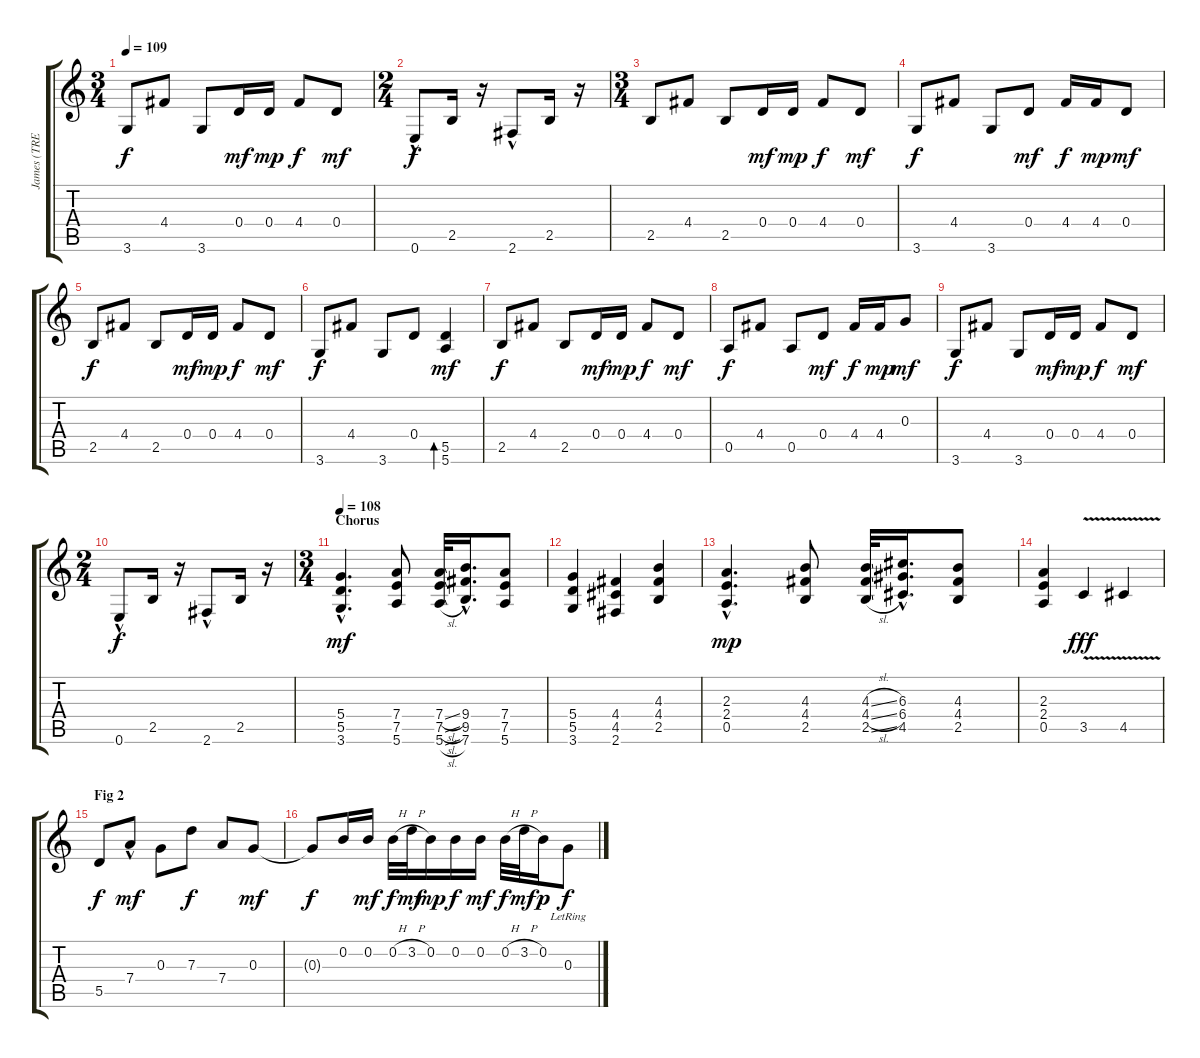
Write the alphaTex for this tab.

\track ("James (TREBBLE)" "James (TRE") {instrument electricguitarclean}
\staff {score tabs}
\tuning (E4 B3 G3 D3 A2 E2) {hide}
\ts (3 4)
\tempo 109
\clef g2
\ks c
3.6.8{dy f} 4.4.8 3.6.8 0.4.16{dy mf} 0.4.16{dy mp} 4.4.8{dy f} 0.4.8{dy mf} |
\ts (2 4)
0.6{hac}.8{dy f} 2.5.16 r.16 2.6{hac}.8 2.5.16 r.16 |
\ts (3 4)
2.5.8 4.4.8 2.5.8 0.4.16{dy mf} 0.4.16{dy mp} 4.4.8{dy f} 0.4.8{dy mf} |
3.6.8{dy f} 4.4.8 3.6.8 0.4.8{dy mf} 4.4.16{dy f} 4.4.16{dy mp} 0.4.8{dy mf} |
2.5.8{dy f} 4.4.8 2.5.8 0.4.16{dy mf} 0.4.16{dy mp} 4.4.8{dy f} 0.4.8{dy mf} |
3.6.8{dy f} 4.4.8 3.6.8 0.4.8 (5.5 5.6).4{bd 240 dy mf} |
2.5.8{dy f} 4.4.8 2.5.8 0.4.16{dy mf} 0.4.16{dy mp} 4.4.8{dy f} 0.4.8{dy mf} |
0.5.8{dy f} 4.4.8 0.5.8 0.4.8{dy mf} 4.4.16{dy f} 4.4.16{dy mp} 0.3.8{dy mf} |
3.6.8{dy f} 4.4.8 3.6.8 0.4.16{dy mf} 0.4.16{dy mp} 4.4.8{dy f} 0.4.8{dy mf} |
\ts (2 4)
0.6{hac}.8{dy f} 2.5.16 r.16 2.6{hac}.8 2.5.16 r.16 |
\ts (3 4)
\section ("" "Chorus")
\tempo 108
(5.4{hac} 5.5{hac} 3.6{hac}).4{d dy mf instrument overdrivenguitar} (7.4 7.5 5.6).8 (7.4{sl} 7.5{sl} 5.6{sl}).32 (9.4{hac} 9.5{hac} 7.6{hac}).16{d} (7.4 7.5 5.6).8 |
(5.4 5.5 3.6).4 (4.4 4.5 2.6).4 (4.3 4.4 2.5).4 |
(2.3{hac} 2.4{hac} 0.5{hac}).4{d dy mp} (4.3 4.4 2.5).8 (4.3{sl} 4.4{sl} 2.5{sl}).32 (6.3{hac} 6.4{hac} 4.5{hac}).16{d} (4.3 4.4 2.5).8 |
(2.3 2.4 0.5).4 3.5{v}.4{dy fff} 4.5{v}.4 |
\section ("" "Fig 2")
5.5.8{dy f} 7.4{hac}.8{dy mf instrument electricguitarclean} 0.3.8 7.3.8{dy f} 7.4.8 0.3.8{dy mf} |
0.3{t}.8{dy f} 0.2.16 0.2.16{dy mf} 0.2{h}.32{dy f} 3.2{h}.32{dy mf} 0.2.16{dy mp} 0.2.16{dy f} 0.2.16{dy mf} 0.2{h}.32{dy f} 3.2{h}.32{dy mf} 0.2.16{dy p} 0.3{lr}.8{dy f}
